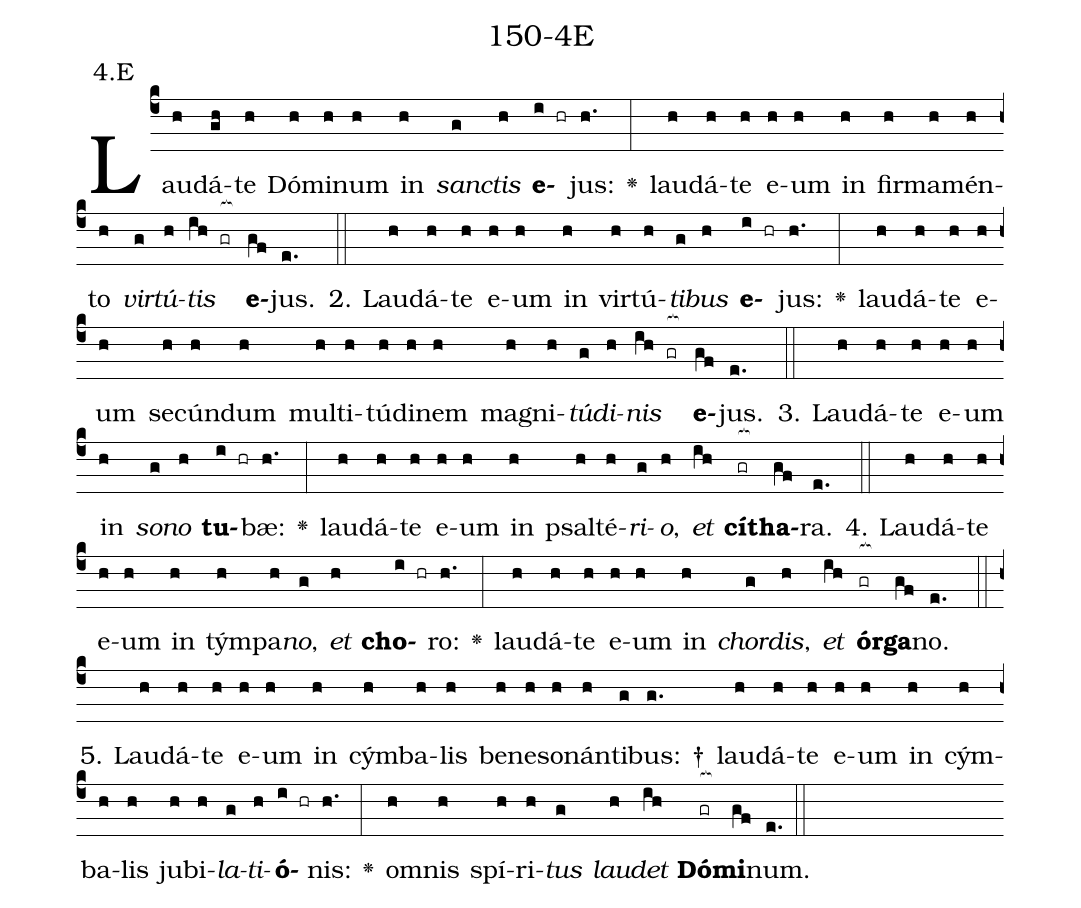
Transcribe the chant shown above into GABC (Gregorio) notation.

name: 150-4E;
annotation: 4.E;
%%
(c4)Lau(h)dá(gh)te(h) Dó(h)mi(h)num(h) in(h) <i>sanc</i>(g)<i>tis</i>(h) <b>e</b>(i hr)jus:(h.) <v>\greheightstar</v>(:) lau(h)dá(h)te(h) e(h)um(h) in(h) fir(h)ma(h)mén(h)to(h) <i>vir</i>(g)<i>tú</i>(h)<i>tis</i>(ih gr[ocb:1{]) <b>e</b>(gf[ocb:0}])jus.(e.) (::)
2. Lau(h)dá(h)te(h) e(h)um(h) in(h) vir(h)tú(h)<i>ti</i>(g)<i>bus</i>(h) <b>e</b>(i hr)jus:(h.) <v>\greheightstar</v>(:) lau(h)dá(h)te(h) e(h)um(h) se(h)cún(h)dum(h) mul(h)ti(h)tú(h)di(h)nem(h) ma(h)gni(h)<i>tú</i>(g)<i>di</i>(h)<i>nis</i>(ih gr[ocb:1{]) <b>e</b>(gf[ocb:0}])jus.(e.) (::)
3. Lau(h)dá(h)te(h) e(h)um(h) in(h) <i>so</i>(g)<i>no</i>(h) <b>tu</b>(i hr)bæ:(h.) <v>\greheightstar</v>(:) lau(h)dá(h)te(h) e(h)um(h) in(h) psal(h)té(h)<i>ri</i>(g)<i>o</i>,(h) <i>et</i>(ih) <b>cí</b>(gr[ocb:1{])<b>tha</b>(gf[ocb:0}])ra.(e.) (::)
4. Lau(h)dá(h)te(h) e(h)um(h) in(h) tým(h)pa(h)<i>no</i>,(g) <i>et</i>(h) <b>cho</b>(i hr)ro:(h.) <v>\greheightstar</v>(:) lau(h)dá(h)te(h) e(h)um(h) in(h) <i>chor</i>(g)<i>dis</i>,(h) <i>et</i>(ih) <b>ór</b>(gr[ocb:1{])<b>ga</b>(gf[ocb:0}])no.(e.) (::)
5. Lau(h)dá(h)te(h) e(h)um(h) in(h) cým(h)ba(h)lis(h) be(h)ne(h)so(h)nán(h)ti(g)bus: †(g.) lau(h)dá(h)te(h) e(h)um(h) in(h) cým(h)ba(h)lis(h) ju(h)bi(h)<i>la</i>(g)<i>ti</i>(h)<b>ó</b>(i hr)nis:(h.) <v>\greheightstar</v>(:) om(h)nis(h) spí(h)ri(h)<i>tus</i>(g) <i>lau</i>(h)<i>det</i>(ih) <b>Dó</b>(gr[ocb:1{])<b>mi</b>(gf[ocb:0}])num.(e.) (::)
